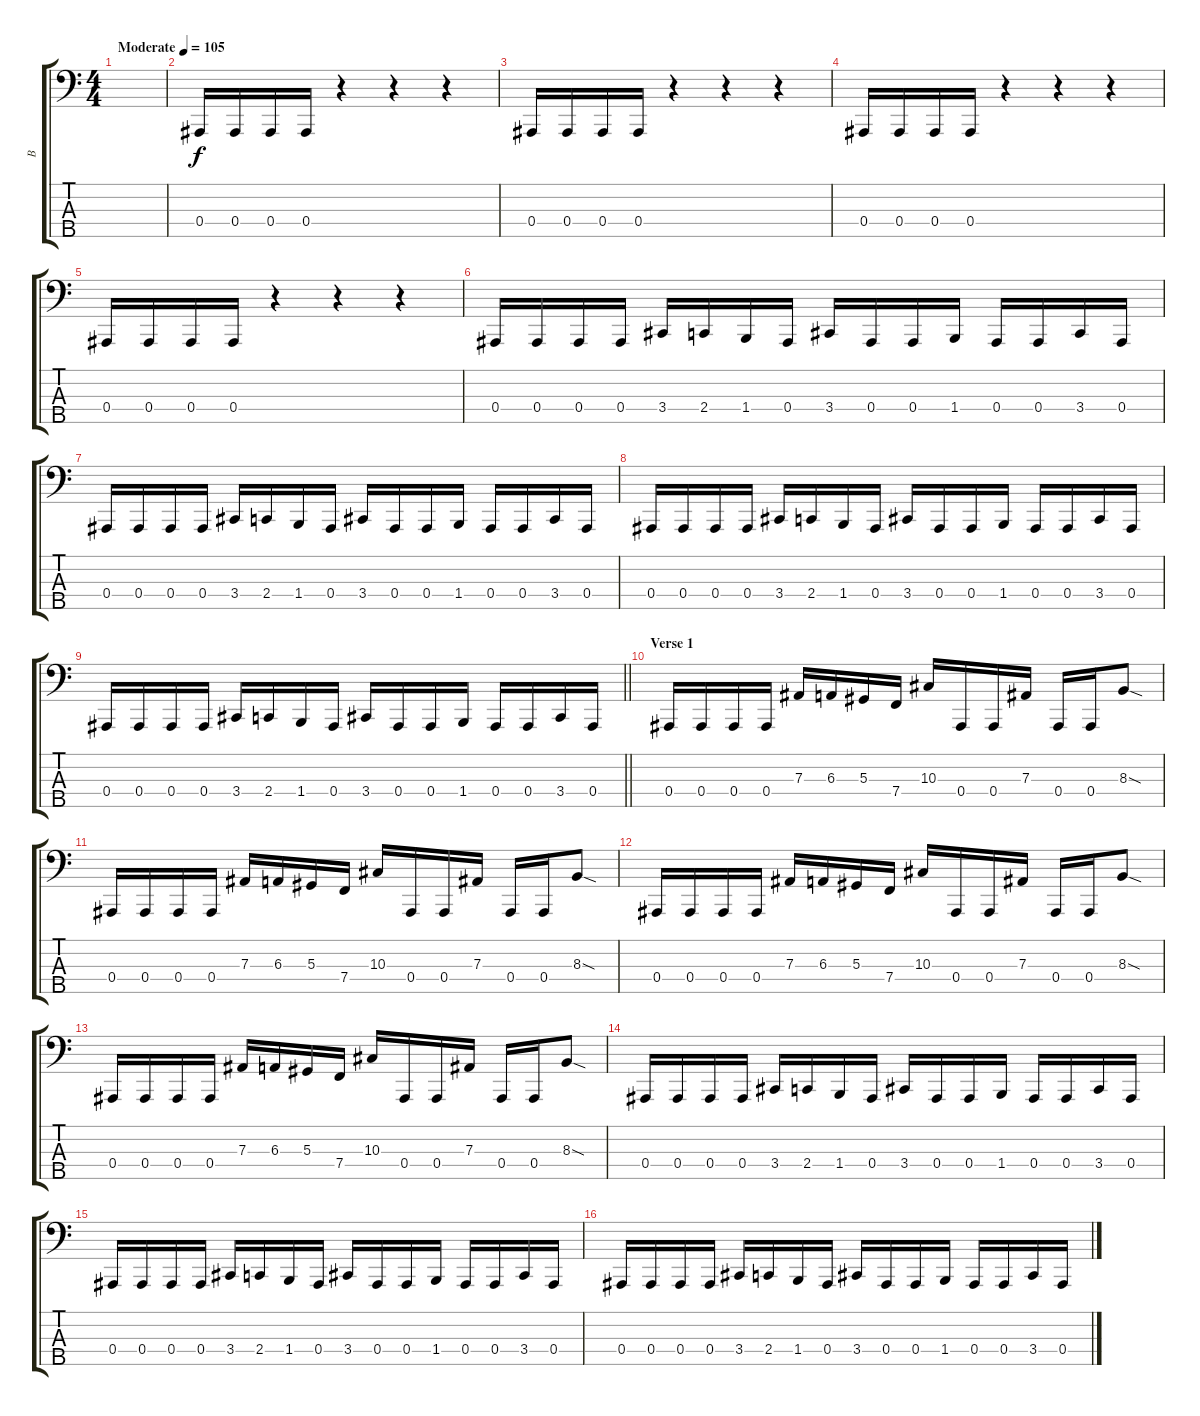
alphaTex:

\track ("B" "B") {instrument electricbassfinger}
\staff {score tabs}
\tuning (Db2 Ab1 Eb1 Bb0 F0) {hide}
\ts (4 4)
\tempo (105 "Moderate")
\clef f4
\ks c
|
0.4.16 0.4.16 0.4.16 0.4.16 r.4 r.4 r.4 |
0.4.16 0.4.16 0.4.16 0.4.16 r.4 r.4 r.4 |
0.4.16 0.4.16 0.4.16 0.4.16 r.4 r.4 r.4 |
0.4.16 0.4.16 0.4.16 0.4.16 r.4 r.4 r.4 |
0.4.16 0.4.16 0.4.16 0.4.16 3.4.16 2.4.16 1.4.16 0.4.16 3.4.16 0.4.16 0.4.16 1.4.16 0.4.16 0.4.16 3.4.16 0.4.16 |
0.4.16 0.4.16 0.4.16 0.4.16 3.4.16 2.4.16 1.4.16 0.4.16 3.4.16 0.4.16 0.4.16 1.4.16 0.4.16 0.4.16 3.4.16 0.4.16 |
0.4.16 0.4.16 0.4.16 0.4.16 3.4.16 2.4.16 1.4.16 0.4.16 3.4.16 0.4.16 0.4.16 1.4.16 0.4.16 0.4.16 3.4.16 0.4.16 |
\barLineRight lightlight
0.4.16 0.4.16 0.4.16 0.4.16 3.4.16 2.4.16 1.4.16 0.4.16 3.4.16 0.4.16 0.4.16 1.4.16 0.4.16 0.4.16 3.4.16 0.4.16 |
\section ("" "Verse 1")
0.4.16 0.4.16 0.4.16 0.4.16 7.3.16 6.3.16 5.3.16 7.4.16 10.3.16 0.4.16 0.4.16 7.3.16 0.4.16 0.4.16 8.3{sod}.8 |
0.4.16 0.4.16 0.4.16 0.4.16 7.3.16 6.3.16 5.3.16 7.4.16 10.3.16 0.4.16 0.4.16 7.3.16 0.4.16 0.4.16 8.3{sod}.8 |
0.4.16 0.4.16 0.4.16 0.4.16 7.3.16 6.3.16 5.3.16 7.4.16 10.3.16 0.4.16 0.4.16 7.3.16 0.4.16 0.4.16 8.3{sod}.8 |
0.4.16 0.4.16 0.4.16 0.4.16 7.3.16 6.3.16 5.3.16 7.4.16 10.3.16 0.4.16 0.4.16 7.3.16 0.4.16 0.4.16 8.3{sod}.8 |
0.4.16 0.4.16 0.4.16 0.4.16 3.4.16 2.4.16 1.4.16 0.4.16 3.4.16 0.4.16 0.4.16 1.4.16 0.4.16 0.4.16 3.4.16 0.4.16 |
0.4.16 0.4.16 0.4.16 0.4.16 3.4.16 2.4.16 1.4.16 0.4.16 3.4.16 0.4.16 0.4.16 1.4.16 0.4.16 0.4.16 3.4.16 0.4.16 |
0.4.16 0.4.16 0.4.16 0.4.16 3.4.16 2.4.16 1.4.16 0.4.16 3.4.16 0.4.16 0.4.16 1.4.16 0.4.16 0.4.16 3.4.16 0.4.16
